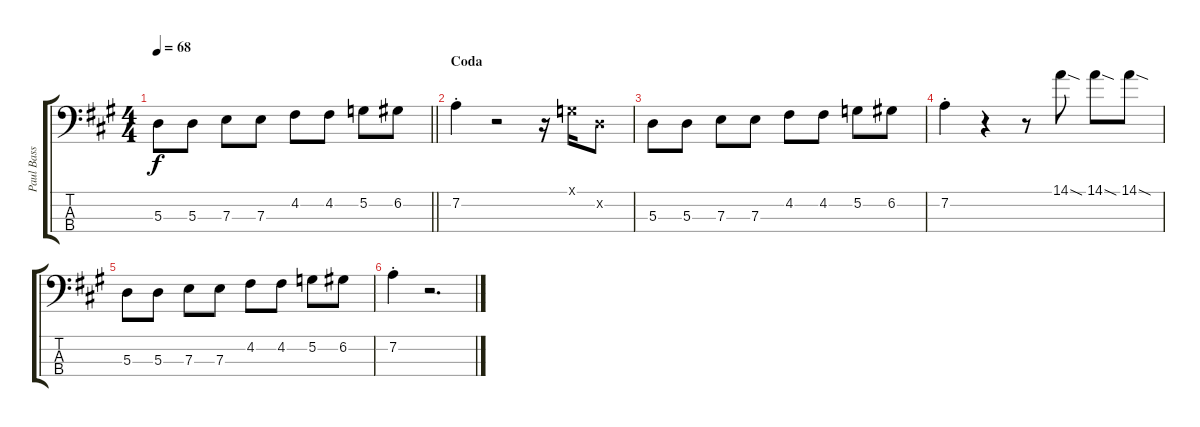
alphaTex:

\track ("Paul Bass" "Paul Bass") {instrument electricbassfinger}
\staff {score tabs}
\tuning (G2 D2 A1 E1) {hide}
\ts (4 4)
\tempo 68
\clef f4
\barLineRight lightlight
\ks a
5.3.8{dy f} 5.3.8 7.3.8 7.3.8 4.2.8 4.2.8 5.2.8 6.2.8 |
\section ("" "Coda")
7.2{st}.4 r.2 r.16 0.1{x}.16 0.2{x}.8 |
5.3.8 5.3.8 7.3.8 7.3.8 4.2.8 4.2.8 5.2.8 6.2.8 |
7.2{st}.4 r.4 r.8 14.1{sod}.8 14.1{sod}.8 14.1{sod}.8 |
5.3.8 5.3.8 7.3.8 7.3.8 4.2.8 4.2.8 5.2.8 6.2.8 |
7.2{st}.4 r.2{d}
